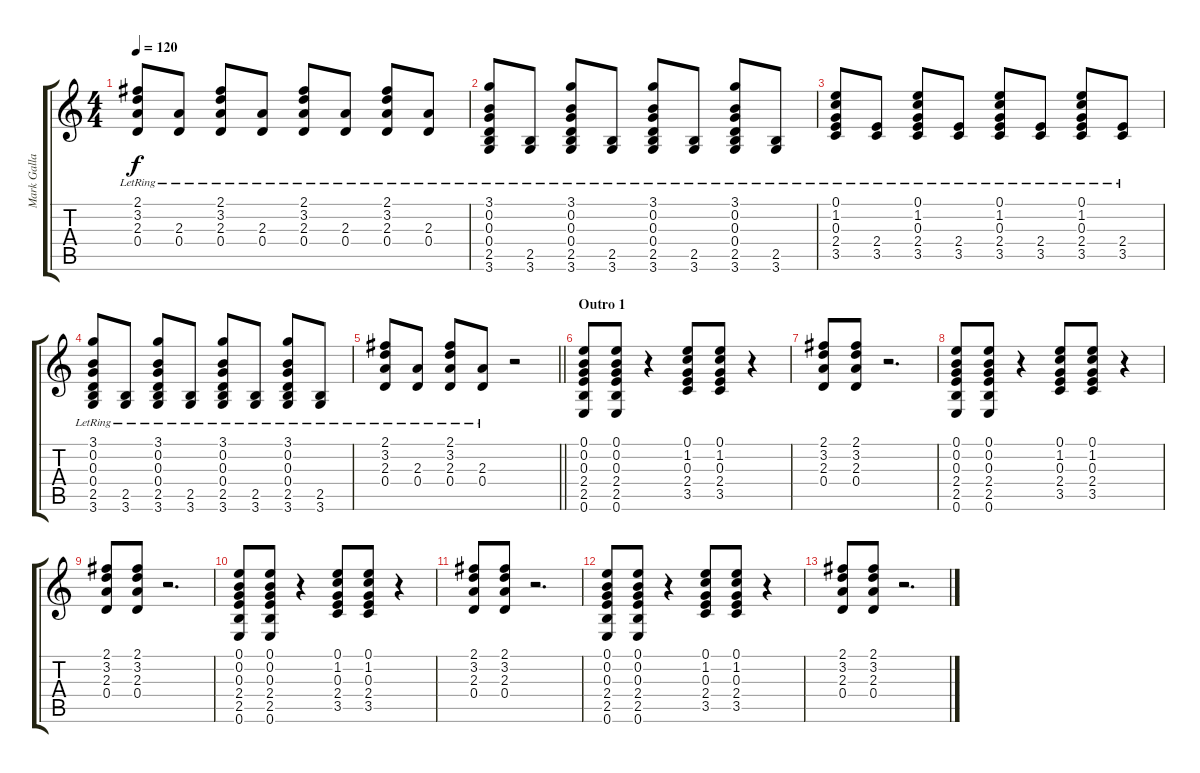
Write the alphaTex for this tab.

\track ("Mark Gallagher" "Mark Galla") {instrument acousticguitarsteel}
\staff {score tabs}
\tuning (E4 B3 G3 D3 A2 E2) {hide}
\ts (4 4)
\tempo 120
\clef g2
\ks c
(2.1{lr} 3.2{lr} 2.3{lr} 0.4{lr}).8{dy f} (2.3{lr} 0.4{lr}).8 (2.1{lr} 3.2{lr} 2.3{lr} 0.4{lr}).8 (2.3{lr} 0.4{lr}).8 (2.1{lr} 3.2{lr} 2.3{lr} 0.4{lr}).8 (2.3{lr} 0.4{lr}).8 (2.1{lr} 3.2{lr} 2.3{lr} 0.4{lr}).8 (2.3{lr} 0.4{lr}).8 |
(3.1{lr} 0.2{lr} 0.3{lr} 0.4{lr} 2.5{lr} 3.6{lr}).8 (2.5{lr} 3.6{lr}).8 (3.1{lr} 0.2{lr} 0.3{lr} 0.4{lr} 2.5{lr} 3.6{lr}).8 (2.5{lr} 3.6{lr}).8 (3.1{lr} 0.2{lr} 0.3{lr} 0.4{lr} 2.5{lr} 3.6{lr}).8 (2.5{lr} 3.6{lr}).8 (3.1{lr} 0.2{lr} 0.3{lr} 0.4{lr} 2.5{lr} 3.6{lr}).8 (2.5{lr} 3.6{lr}).8 |
(0.1{lr} 1.2{lr} 0.3{lr} 2.4{lr} 3.5{lr}).8 (2.4{lr} 3.5{lr}).8 (0.1{lr} 1.2{lr} 0.3{lr} 2.4{lr} 3.5{lr}).8 (2.4{lr} 3.5{lr}).8 (0.1{lr} 1.2{lr} 0.3{lr} 2.4{lr} 3.5{lr}).8 (2.4{lr} 3.5{lr}).8 (0.1{lr} 1.2{lr} 0.3{lr} 2.4{lr} 3.5{lr}).8 (2.4{lr} 3.5{lr}).8 |
(3.1{lr} 0.2{lr} 0.3{lr} 0.4{lr} 2.5{lr} 3.6{lr}).8 (2.5{lr} 3.6{lr}).8 (3.1{lr} 0.2{lr} 0.3{lr} 0.4{lr} 2.5{lr} 3.6{lr}).8 (2.5{lr} 3.6{lr}).8 (3.1{lr} 0.2{lr} 0.3{lr} 0.4{lr} 2.5{lr} 3.6{lr}).8 (2.5{lr} 3.6{lr}).8 (3.1{lr} 0.2{lr} 0.3{lr} 0.4{lr} 2.5{lr} 3.6{lr}).8 (2.5{lr} 3.6{lr}).8 |
\barLineRight lightlight
(2.1{lr} 3.2{lr} 2.3{lr} 0.4{lr}).8 (2.3{lr} 0.4{lr}).8 (2.1{lr} 3.2{lr} 2.3{lr} 0.4{lr}).8 (2.3{lr} 0.4{lr}).8 r.2 |
\section ("" "Outro 1")
(0.1 0.2 0.3 2.4 2.5 0.6).8 (0.1 0.2 0.3 2.4 2.5 0.6).8 r.4 (0.1 1.2 0.3 2.4 3.5).8 (0.1 1.2 0.3 2.4 3.5).8 r.4 |
(2.1 3.2 2.3 0.4).8 (2.1 3.2 2.3 0.4).8 r.2{d} |
(0.1 0.2 0.3 2.4 2.5 0.6).8 (0.1 0.2 0.3 2.4 2.5 0.6).8 r.4 (0.1 1.2 0.3 2.4 3.5).8 (0.1 1.2 0.3 2.4 3.5).8 r.4 |
(2.1 3.2 2.3 0.4).8 (2.1 3.2 2.3 0.4).8 r.2{d} |
(0.1 0.2 0.3 2.4 2.5 0.6).8 (0.1 0.2 0.3 2.4 2.5 0.6).8 r.4 (0.1 1.2 0.3 2.4 3.5).8 (0.1 1.2 0.3 2.4 3.5).8 r.4 |
(2.1 3.2 2.3 0.4).8 (2.1 3.2 2.3 0.4).8 r.2{d} |
(0.1 0.2 0.3 2.4 2.5 0.6).8 (0.1 0.2 0.3 2.4 2.5 0.6).8 r.4 (0.1 1.2 0.3 2.4 3.5).8 (0.1 1.2 0.3 2.4 3.5).8 r.4 |
(2.1 3.2 2.3 0.4).8 (2.1 3.2 2.3 0.4).8 r.2{d}
